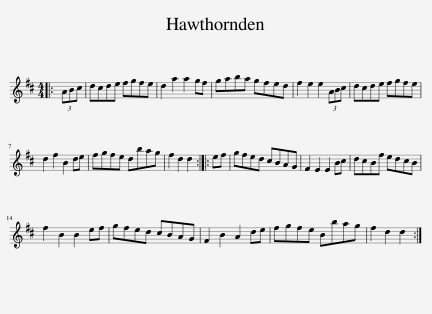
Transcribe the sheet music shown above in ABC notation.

X:1
L:1/8
M:4/4
I:linebreak $
K:D
V:1 treble
V:1
|: (3ABc | dcde fgfe | d2 a2 a2 gf | gaba gfed | f2 e2 e2 (3ABc | %5
 dcde fgfe |$ d2 f2 B2 de | fgfe dbag | f2 d2 d2 :: ef | %10
 gfed cBAG | F2 E2 E2 Bc | dcBf edcB |$ f2 B2 B2 ef | gfed cBAG | %15
 F2 B2 A2 de | fgfe Bbag | f2 d2 d2 :| %18
